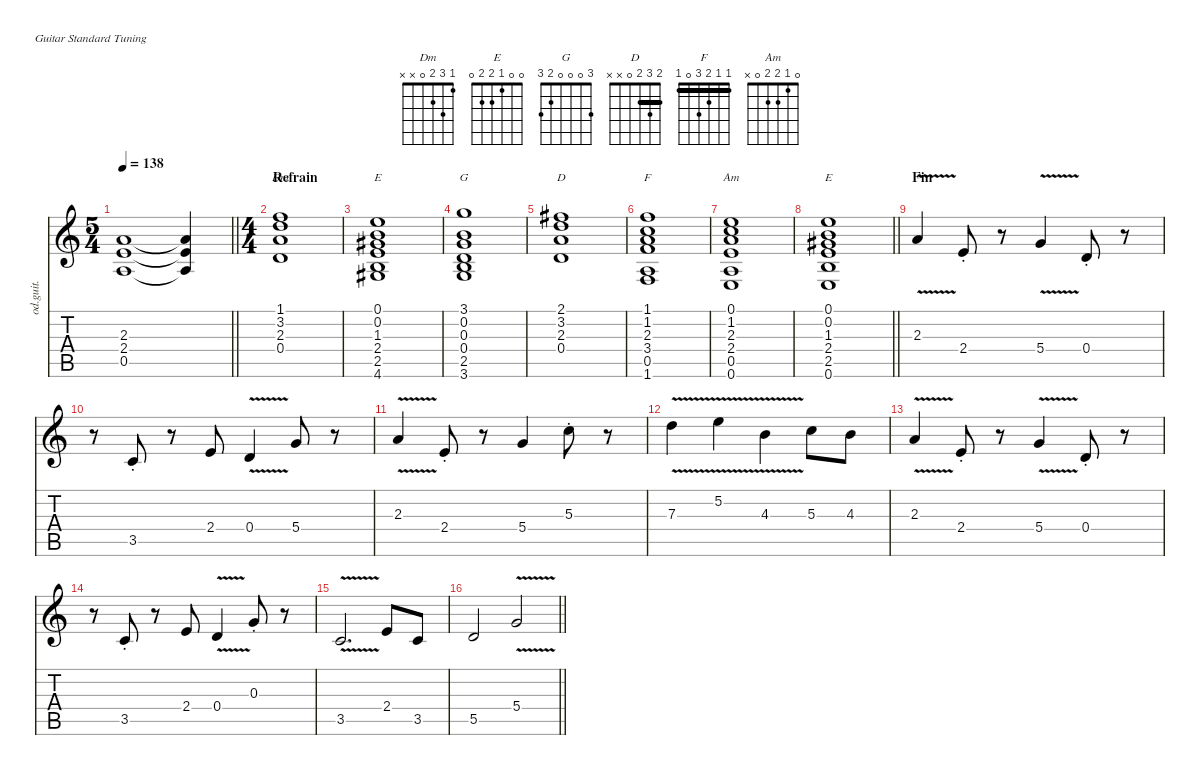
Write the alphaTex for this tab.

\defaultSystemsLayout 4
\hideDynamics
\bracketExtendMode nobrackets
\track ("Hichem" "od.guit.") {instrument overdrivenguitar}
\staff {score tabs}
\tuning (E4 B3 G3 D3 A2 E2)
\chord ("Dm" 1 3 2 0 x x)
\chord ("E" 0 0 1 2 2 0)
\chord ("G" 3 0 0 0 2 3)
\chord ("D" 2 3 2 0 x x) {barre 2}
\chord ("F" 1 1 2 3 0 1) {barre 1}
\chord ("Am" 0 1 2 2 0 x)
\ts (5 4)
\tempo 138
\clef g2
\barLineRight lightlight
\ks aminor
(0.5 2.4 2.3).1{dy f} (0.5{t} 2.4{t} 2.3{t}).4 |
\ts (4 4)
\beaming (8 2 2 2 2)
\section ("" "Refrain")
(1.1 3.2 2.3 0.4).1{ch "Dm" dy mp} |
(0.1 0.2 1.3{acc #} 2.4 2.5 4.6{acc #}).1{ch "E"} |
(3.1 0.2 0.3 0.4 2.5 3.6).1{ch "G"} |
(2.1{acc #} 3.2 2.3 0.4).1{ch "D"} |
(1.1 1.2 2.3 3.4 0.5 1.6).1{ch "F"} |
(0.1 1.2 2.3 2.4 0.5 0.6).1{ch "Am"} |
\barLineRight lightlight
(0.1 0.2 1.3{acc #} 2.4 2.5 0.6).1{ch "E"} |
\section ("" "Fin")
2.3{v}.4{dy f} 2.4{st}.8 r.8 5.4{v}.4 0.4{st}.8 r.8 |
r.8 3.5{st}.8 r.8 2.4.8 0.4{v}.4 5.4.8 r.8 |
2.3{v}.4 2.4{st}.8 r.8 5.4.4 5.3{st}.8 r.8 |
7.3{v}.4 5.2{v}.4 4.3{v}.4 5.3.8 4.3.8 |
2.3{v}.4 2.4{st}.8 r.8 5.4{v}.4 0.4{st}.8 r.8 |
r.8 3.5{st}.8 r.8 2.4.8 0.4{v}.4 0.3{st}.8 r.8 |
3.5{v}.2{d} 2.4.8 3.5.8 |
\barLineRight lightlight
5.5.2 5.4{v}.2
